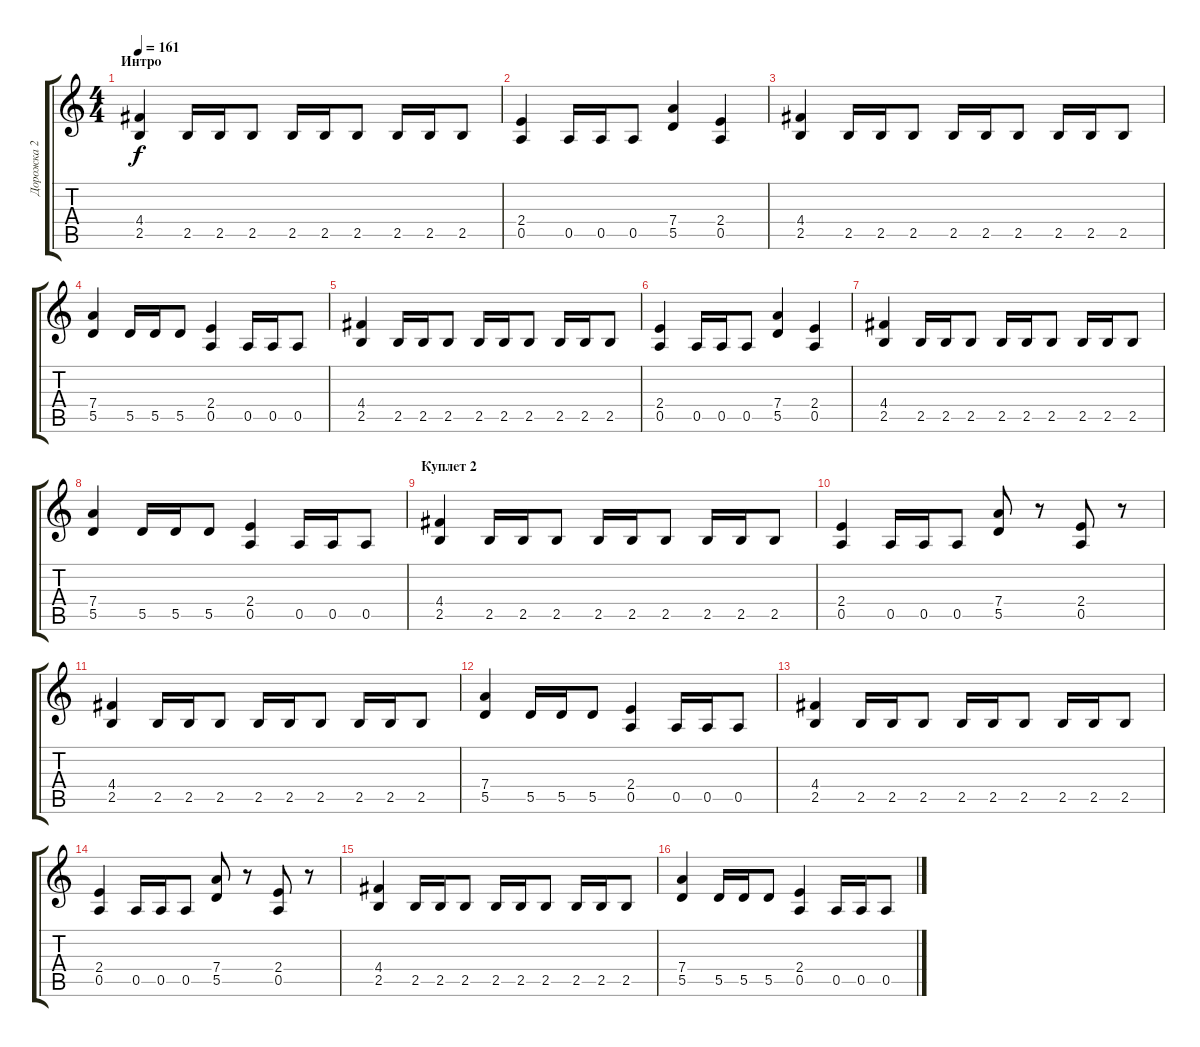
\track ("Дорожка 2" "Дорожка 2") {instrument distortionguitar}
\staff {score tabs}
\tuning (E4 B3 G3 D3 A2 E2) {hide}
\ts (4 4)
\section ("" "Интро")
\tempo 161
\clef g2
\ks c
(4.4 2.5).4{dy f} 2.5.16 2.5.16 2.5.8 2.5.16 2.5.16 2.5.8 2.5.16 2.5.16 2.5.8 |
(2.4 0.5).4 0.5.16 0.5.16 0.5.8 (7.4 5.5).4 (2.4 0.5).4 |
(4.4 2.5).4 2.5.16 2.5.16 2.5.8 2.5.16 2.5.16 2.5.8 2.5.16 2.5.16 2.5.8 |
(7.4 5.5).4 5.5.16 5.5.16 5.5.8 (2.4 0.5).4 0.5.16 0.5.16 0.5.8 |
(4.4 2.5).4 2.5.16 2.5.16 2.5.8 2.5.16 2.5.16 2.5.8 2.5.16 2.5.16 2.5.8 |
(2.4 0.5).4 0.5.16 0.5.16 0.5.8 (7.4 5.5).4 (2.4 0.5).4 |
(4.4 2.5).4 2.5.16 2.5.16 2.5.8 2.5.16 2.5.16 2.5.8 2.5.16 2.5.16 2.5.8 |
(7.4 5.5).4 5.5.16 5.5.16 5.5.8 (2.4 0.5).4 0.5.16 0.5.16 0.5.8 |
\section ("" "Куплет 2")
(4.4 2.5).4 2.5.16 2.5.16 2.5.8 2.5.16 2.5.16 2.5.8 2.5.16 2.5.16 2.5.8 |
(2.4 0.5).4 0.5.16 0.5.16 0.5.8 (7.4 5.5).8 r.8 (2.4 0.5).8 r.8 |
(4.4 2.5).4 2.5.16 2.5.16 2.5.8 2.5.16 2.5.16 2.5.8 2.5.16 2.5.16 2.5.8 |
(7.4 5.5).4 5.5.16 5.5.16 5.5.8 (2.4 0.5).4 0.5.16 0.5.16 0.5.8 |
(4.4 2.5).4 2.5.16 2.5.16 2.5.8 2.5.16 2.5.16 2.5.8 2.5.16 2.5.16 2.5.8 |
(2.4 0.5).4 0.5.16 0.5.16 0.5.8 (7.4 5.5).8 r.8 (2.4 0.5).8 r.8 |
(4.4 2.5).4 2.5.16 2.5.16 2.5.8 2.5.16 2.5.16 2.5.8 2.5.16 2.5.16 2.5.8 |
(7.4 5.5).4 5.5.16 5.5.16 5.5.8 (2.4 0.5).4 0.5.16 0.5.16 0.5.8
